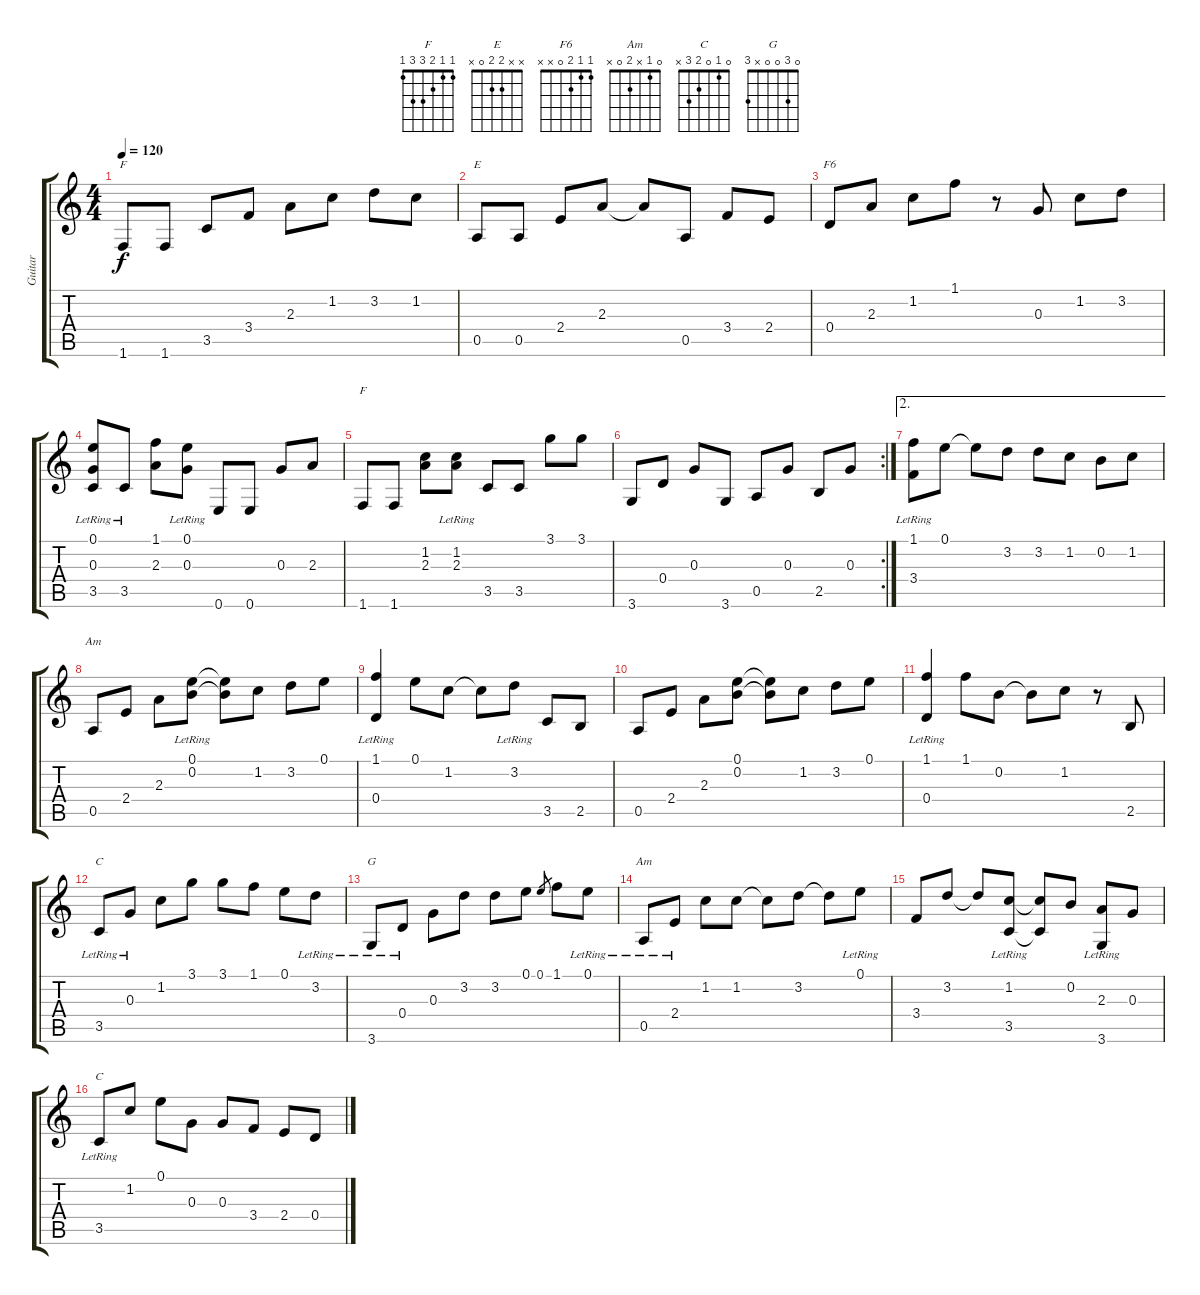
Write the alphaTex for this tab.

\track ("Guitar" "Guitar") {instrument acousticguitarnylon}
\staff {score tabs}
\tuning (E4 B3 G3 D3 A2 E2) {hide}
\chord ("F" x 1 2 3 3 1)
\chord ("E" x x 2 2 0 x)
\chord ("F6" 1 1 2 0 x x)
\chord ("F" 1 1 2 3 3 1)
\chord ("Am" 0 1 2 2 0 x)
\chord ("C" 0 1 0 x 3 x)
\chord ("G" 0 3 0 0 x 3)
\chord ("Am" 0 1 x 2 0 x)
\chord ("C" 0 1 0 2 3 x)
\ts (4 4)
\tempo 120
\clef g2
\ks c
1.6.8{ch "F" dy f} 1.6.8 3.5.8 3.4.8 2.3.8 1.2.8 3.2.8 1.2.8 |
0.5.8{ch "E"} 0.5.8 2.4.8 2.3.8 2.3{t}.8 0.5.8 3.4.8 2.4.8 |
0.4.8{ch "F6"} 2.3.8 1.2.8 1.1.8 r.8 0.3.8 1.2.8 3.2.8 |
(0.1{lr} 0.3{lr} 3.5).8 3.5{lr}.8 (1.1 2.3).8 (0.1{lr} 0.3{lr}).8 0.6.8 0.6.8 0.3.8 2.3.8 |
1.6.8{ch "F"} 1.6.8 (1.2 2.3).8 (1.2{lr} 2.3{lr}).8 3.5.8 3.5.8 3.1.8 3.1.8 |
\rc 2
3.6.8 0.4.8 0.3.8 3.6.8 0.5.8 0.3.8 2.5.8 0.3.8 |
\ae 2
(1.1 3.4{lr}).8 0.1.8 0.1{t}.8 3.2.8 3.2.8 1.2.8 0.2.8 1.2.8 |
0.5.8{ch "Am"} 2.4.8 2.3.8 (0.1 0.2{lr}).8 (0.1{t} 0.2{t}).8 1.2.8 3.2.8 0.1.8 |
(1.1 0.4{lr}).4 0.1.8 1.2.8 1.2{t}.8 3.2{lr}.8 3.5.8 2.5.8 |
0.5.8 2.4.8 2.3.8 (0.1 0.2).8 (0.1{t} 0.2{t}).8 1.2.8 3.2.8 0.1.8 |
(1.1 0.4{lr}).4 1.1.8 0.2.8 0.2{t}.8 1.2.8 r.8 2.5.8 |
3.5{lr}.8{ch "C"} 0.3{lr}.8 1.2.8 3.1.8 3.1.8 1.1.8 0.1.8 3.2{lr}.8 |
3.6{lr}.8{ch "G"} 0.4{lr}.8 0.3.8 3.2.8 3.2.8 0.1.8 0.1.8{gr} 1.1.8 0.1{lr}.8 |
0.5{lr}.8{ch "Am"} 2.4{lr}.8 1.2.8 1.2.8 1.2{t}.8 3.2.8 3.2{t}.8 0.1{lr}.8 |
3.4.8 3.2.8 3.2{t}.8 (1.2 3.5{lr}).8 (1.2{t} 3.5{t}).8 0.2.8 (2.3 3.6{lr}).8 0.3.8 |
3.5{lr}.8{ch "C"} 1.2.8 0.1.8 0.3.8 0.3.8 3.4.8 2.4.8 0.4.8
